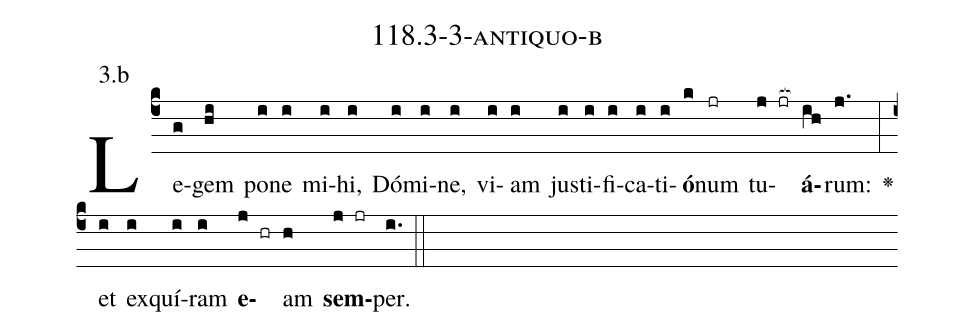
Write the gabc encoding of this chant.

name: 118.3-3-antiquo-b;
annotation: 3.b;
%%
(c4)Le(g)gem(hi) po(i)ne(i) mi(i)hi,(i) Dó(i)mi(i)ne,(i) vi(i)am(i) jus(i)ti(i)fi(i)ca(i)ti(i)<b>ó</b>(k)num(jr) tu(j jr[ocb:1{])<b>á</b>(ih[ocb:0}])rum:(j.) <v>\greheightstar</v>(:) et(i) ex(i)quí(i)ram(i) <b>e</b>(j hr)am(h) <b>sem</b>(j jr)per.(i.) (::)


%E(i) u(i) o(j) u(h) a(j) e.(i.) (::)
